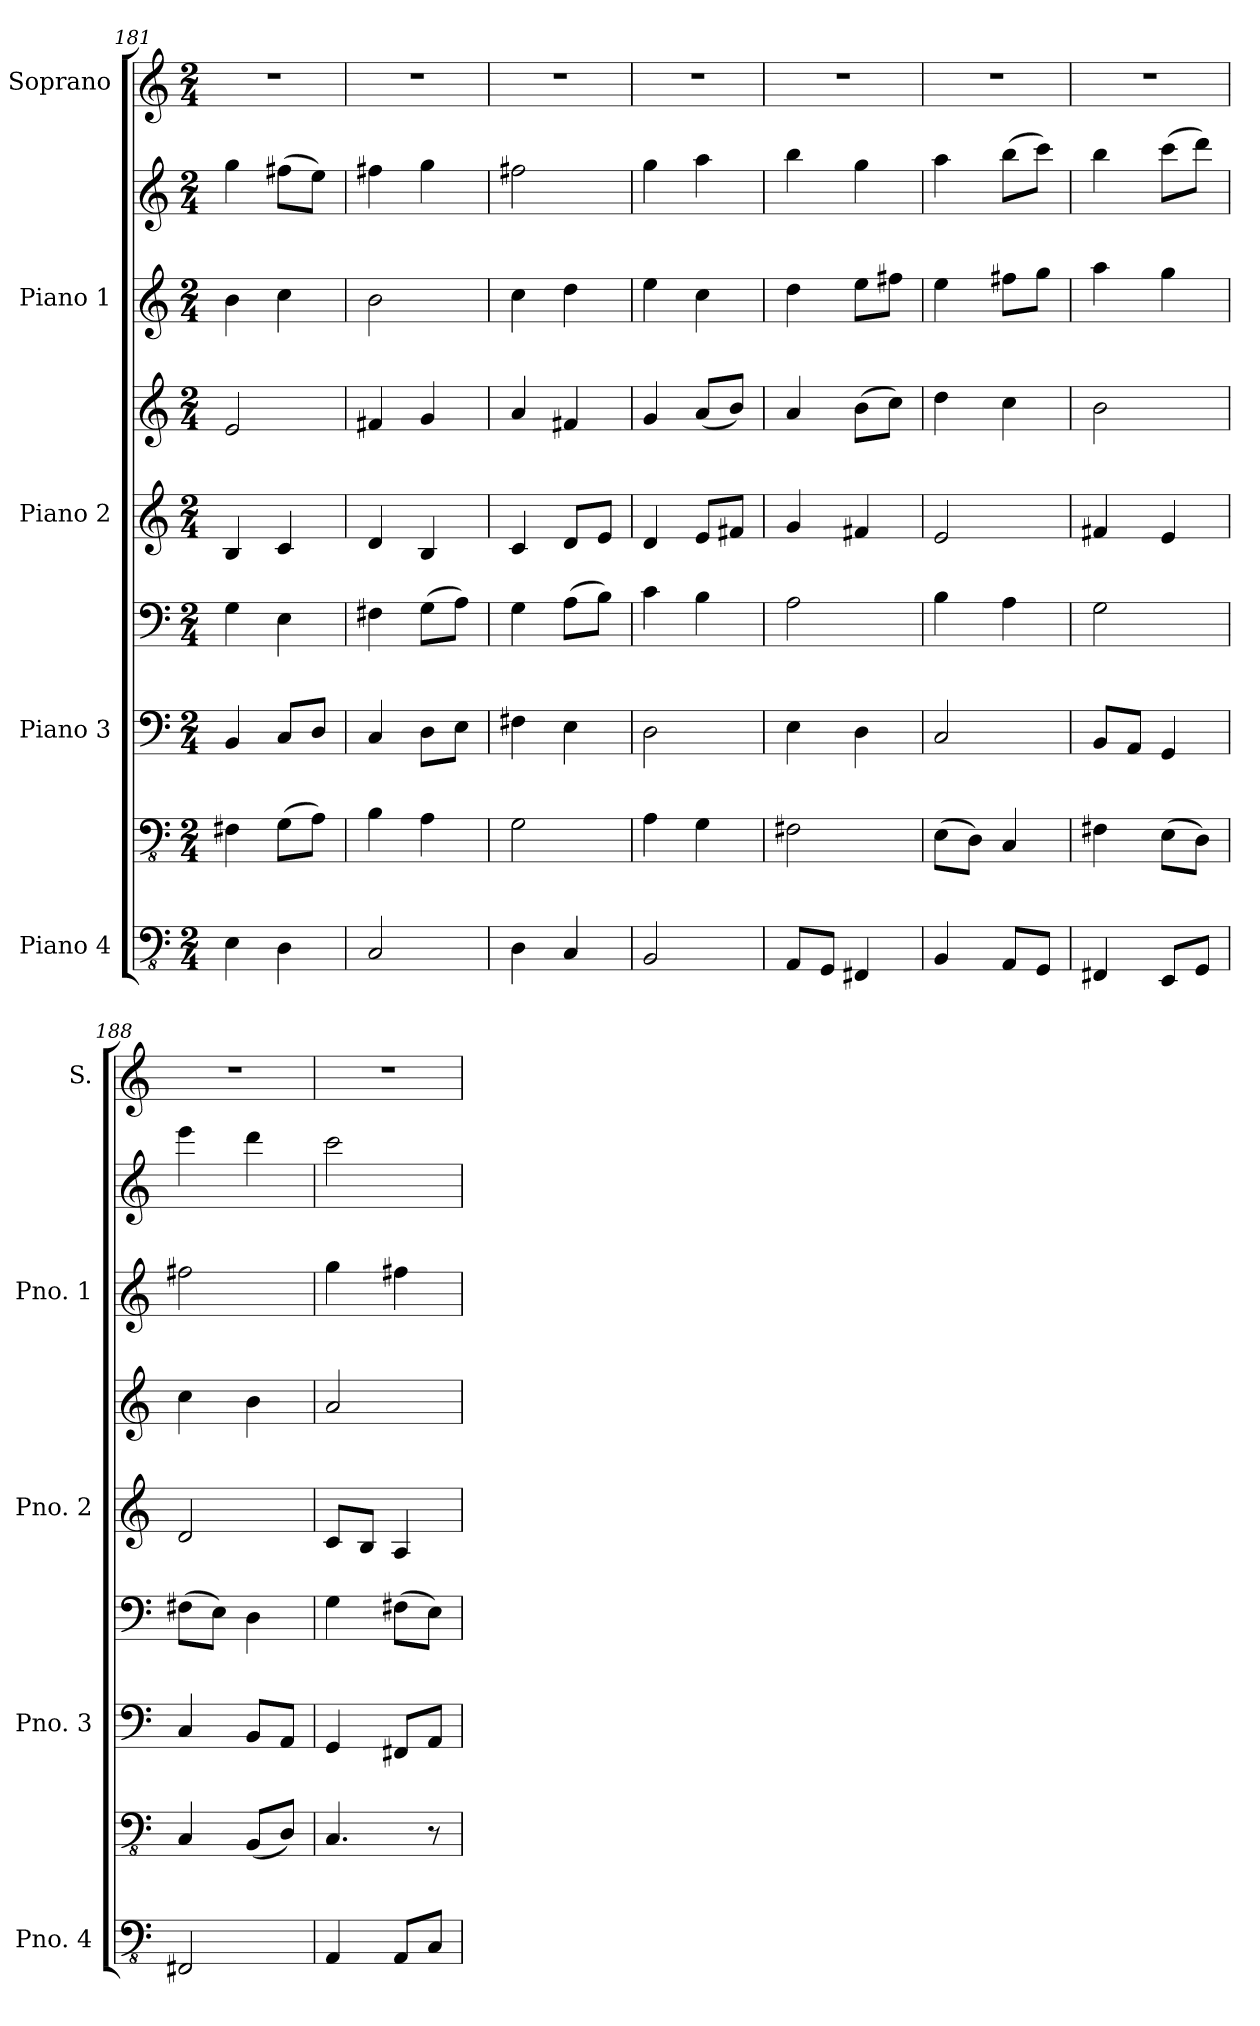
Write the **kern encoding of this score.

**kern	**kern	**kern	**kern	**kern	**kern	**kern	**kern	**kern
*part5	*part5	*part4	*part4	*part3	*part3	*part2	*part2	*part1
*staff9	*staff8	*staff7	*staff6	*staff5	*staff4	*staff3	*staff2	*staff1
*I"Piano 4	*	*I"Piano 3	*	*I"Piano 2	*	*I"Piano 1	*	*I"Soprano
*I'Pno. 4	*	*I'Pno. 3	*	*I'Pno. 2	*	*I'Pno. 1	*	*I'S.
*clefFv4	*clefFv4	*clefF4	*clefF4	*clefG2	*clefG2	*clefG2	*clefG2	*clefG2
*k[]	*k[]	*k[]	*k[]	*k[]	*k[]	*k[]	*k[]	*k[]
*M2/4	*M2/4	*M2/4	*M2/4	*M2/4	*M2/4	*M2/4	*M2/4	*M2/4
=181	=181	=181	=181	=181	=181	=181	=181	=181
4EE\	4FF#X\	4BB/	4G\	4B/	2e/	4b\	4gg\	2r
4DD\	(>8GG\L	8C/L	4E\	4c/	.	4cc\	(>8ff#X\L	.
.	8AA\J)	8D/J	.	.	.	.	8ee\J)	.
=182	=182	=182	=182	=182	=182	=182	=182	=182
2CC/	4BB\	4C/	4F#X\	4d/	4f#X/	2b\	4ff#X\	2r
.	4AA\	8D\L	(>8G\L	4B/	4g/	.	4gg\	.
.	.	8E\J	8A\J)	.	.	.	.	.
=183	=183	=183	=183	=183	=183	=183	=183	=183
4DD\	2GG\	4F#X\	4G\	4c/	4a/	4cc\	2ff#X\	2r
4CC/	.	4E\	(>8A\L	8d/L	4f#X/	4dd\	.	.
.	.	.	8B\J)	8e/J	.	.	.	.
=184	=184	=184	=184	=184	=184	=184	=184	=184
2BBB/	4AA\	2D\	4c\	4d/	4g/	4ee\	4gg\	2r
.	4GG\	.	4B\	8e/L	(<8a/L	4cc\	4aa\	.
.	.	.	.	8f#X/J	8b/J)	.	.	.
=185	=185	=185	=185	=185	=185	=185	=185	=185
8AAA/L	2FF#X\	4E\	2A\	4g/	4a/	4dd\	4bb\	2r
8GGG/J	.	.	.	.	.	.	.	.
4FFF#X/	.	4D\	.	4f#X/	(>8b\L	8ee\L	4gg\	.
.	.	.	.	.	8cc\J)	8ff#X\J	.	.
!!LO:PB:g=z
=186	=186	=186	=186	=186	=186	=186	=186	=186
4BBB/	(>8EE\L	2C/	4B\	2e/	4dd\	4ee\	4aa\	2r
.	8DD\J)	.	.	.	.	.	.	.
8AAA/L	4CC/	.	4A\	.	4cc\	8ff#X\L	(>8bb\L	.
8GGG/J	.	.	.	.	.	8gg\J	8ccc\J)	.
=187	=187	=187	=187	=187	=187	=187	=187	=187
4FFF#X/	4FF#X\	8BB/L	2G\	4f#X/	2b\	4aa\	4bb\	2r
.	.	8AA/J	.	.	.	.	.	.
8EEE/L	(>8EE\L	4GG/	.	4e/	.	4gg\	(>8ccc\L	.
8GGG/J	8DD\J)	.	.	.	.	.	8ddd\J)	.
=188	=188	=188	=188	=188	=188	=188	=188	=188
2FFF#X/	4CC/	4C/	(>8F#X\L	2d/	4cc\	2ff#X\	4eee\	2r
.	.	.	8E\J)	.	.	.	.	.
.	(<8BBB/L	8BB/L	4D\	.	4b\	.	4ddd\	.
.	8DD/J)	8AA/J	.	.	.	.	.	.
=189	=189	=189	=189	=189	=189	=189	=189	=189
4AAA/	4.CC/	4GG/	4G\	8c/L	2a/	4gg\	2ccc\	2r
.	.	.	.	8B/J	.	.	.	.
8AAA/L	.	8FF#X/L	(>8F#X\L	4A/	.	4ff#X\	.	.
8CC/J	8r	8AA/J	8E\J)	.	.	.	.	.
=	=	=	=	=	=	=	=	=
*-	*-	*-	*-	*-	*-	*-	*-	*-
